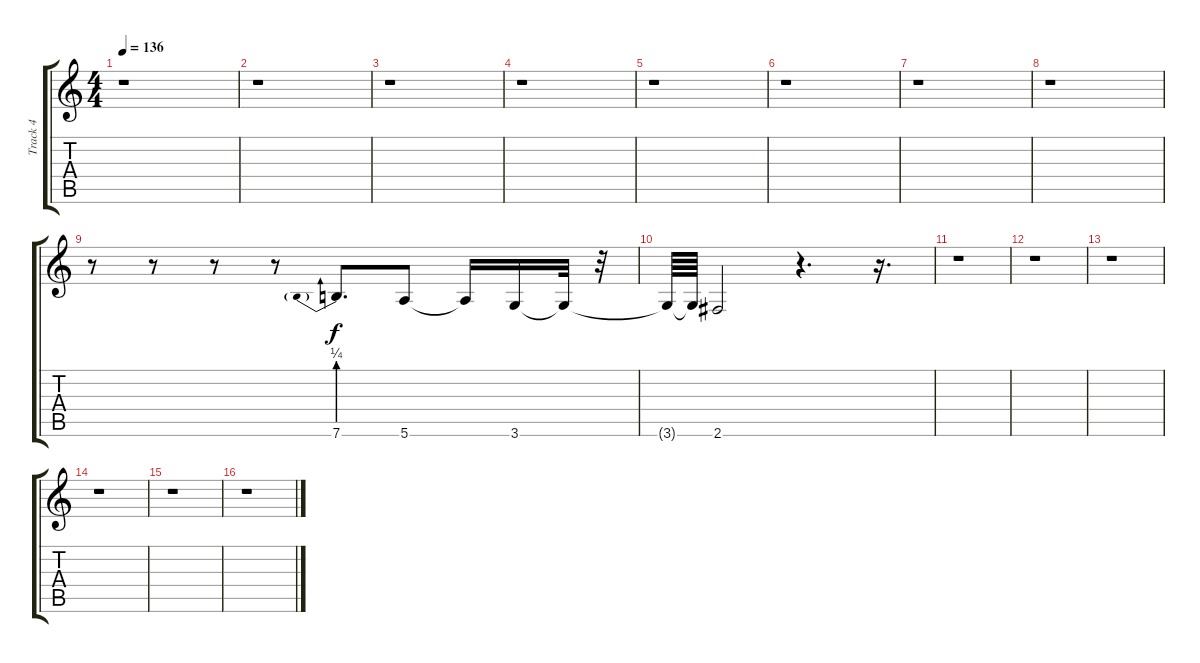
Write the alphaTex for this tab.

\track ("Track 4" "Track 4") {instrument acousticguitarnylon}
\staff {score tabs}
\tuning (E4 B3 G3 D3 A2 E2) {hide}
\ts (4 4)
\tempo 136
\clef g2
\ks c
r.1{dy f} |
r.1 |
r.1 |
r.1 |
r.1 |
r.1 |
r.1 |
r.1 |
r.8 r.8 r.8 r.8 7.6{be (prebend 0 1 60 1)}.8{d} 5.6.8 5.6{t}.16 3.6.16 3.6{t}.32 r.32 |
3.6{t}.64 3.6{t}.64 2.6.2 r.4{d} r.16{d} |
r.1 |
r.1 |
r.1 |
r.1 |
r.1 |
r.1
